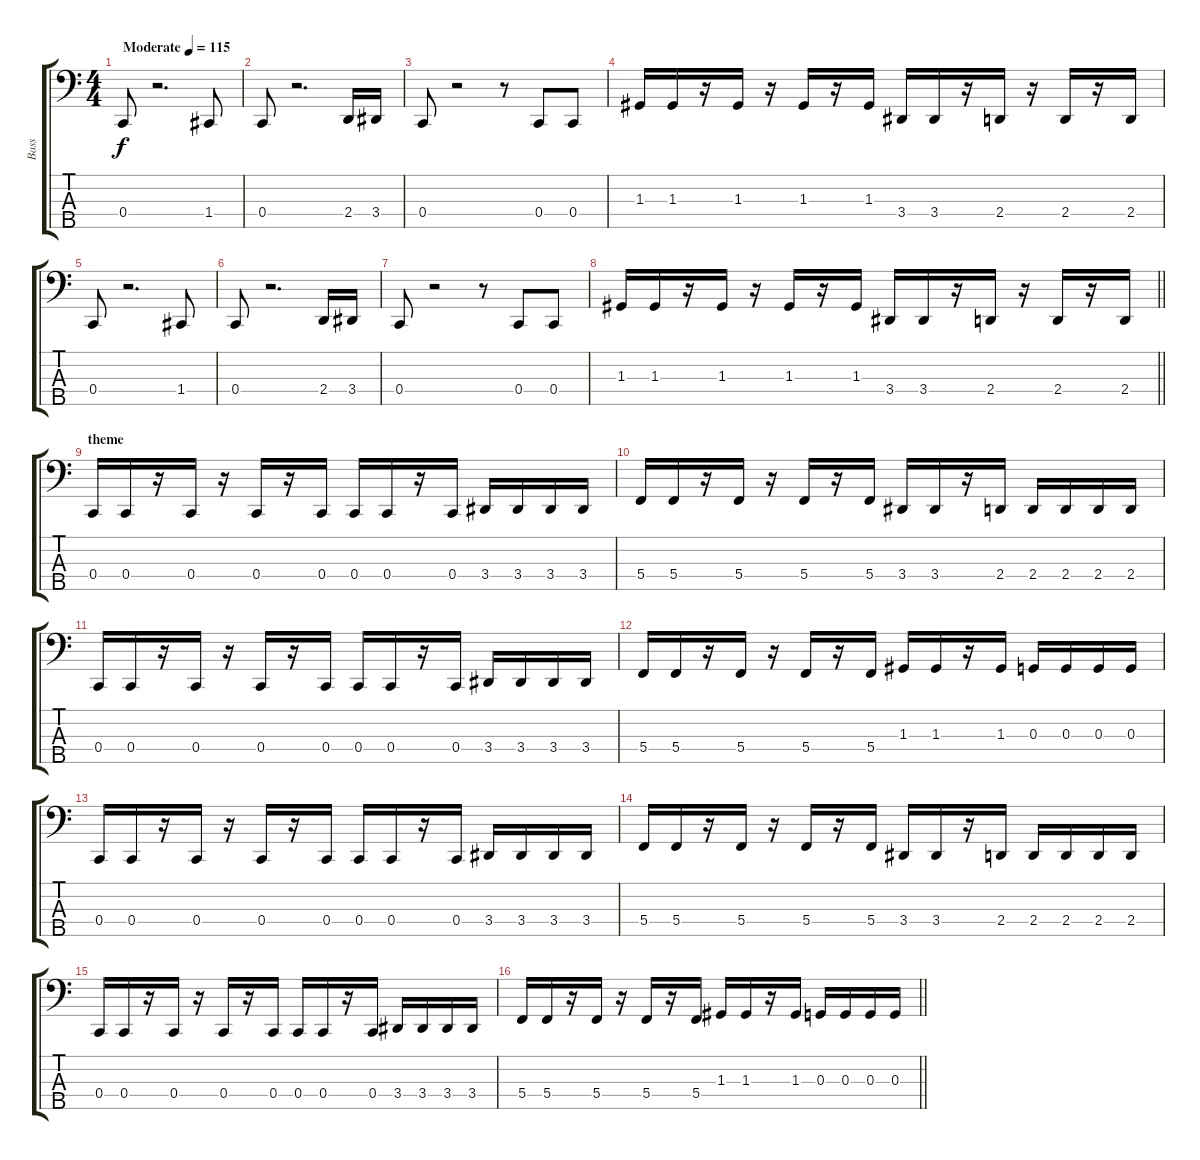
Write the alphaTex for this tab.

\track ("Bass" "Bass") {instrument electricbasspick}
\staff {score tabs}
\tuning (F2 C2 G1 C1 A0) {hide}
\ts (4 4)
\tempo (115 "Moderate")
\clef f4
\ks c
0.4.8{dy f instrument electricbasspick} r.2{d} 1.4.8 |
0.4.8 r.2{d} 2.4.16 3.4.16 |
0.4.8 r.2 r.8 0.4.8 0.4.8 |
1.3.16 1.3.16 r.16 1.3.16 r.16 1.3.16 r.16 1.3.16 3.4.16 3.4.16 r.16 2.4.16 r.16 2.4.16 r.16 2.4.16 |
0.4.8 r.2{d} 1.4.8 |
0.4.8 r.2{d} 2.4.16 3.4.16 |
0.4.8 r.2 r.8 0.4.8 0.4.8 |
\barLineRight lightlight
1.3.16 1.3.16 r.16 1.3.16 r.16 1.3.16 r.16 1.3.16 3.4.16 3.4.16 r.16 2.4.16 r.16 2.4.16 r.16 2.4.16 |
\section ("" "theme")
0.4.16 0.4.16 r.16 0.4.16 r.16 0.4.16 r.16 0.4.16 0.4.16 0.4.16 r.16 0.4.16 3.4.16 3.4.16 3.4.16 3.4.16 |
5.4.16 5.4.16 r.16 5.4.16 r.16 5.4.16 r.16 5.4.16 3.4.16 3.4.16 r.16 2.4.16 2.4.16 2.4.16 2.4.16 2.4.16 |
0.4.16 0.4.16 r.16 0.4.16 r.16 0.4.16 r.16 0.4.16 0.4.16 0.4.16 r.16 0.4.16 3.4.16 3.4.16 3.4.16 3.4.16 |
5.4.16 5.4.16 r.16 5.4.16 r.16 5.4.16 r.16 5.4.16 1.3.16 1.3.16 r.16 1.3.16 0.3.16 0.3.16 0.3.16 0.3.16 |
0.4.16 0.4.16 r.16 0.4.16 r.16 0.4.16 r.16 0.4.16 0.4.16 0.4.16 r.16 0.4.16 3.4.16 3.4.16 3.4.16 3.4.16 |
5.4.16 5.4.16 r.16 5.4.16 r.16 5.4.16 r.16 5.4.16 3.4.16 3.4.16 r.16 2.4.16 2.4.16 2.4.16 2.4.16 2.4.16 |
0.4.16 0.4.16 r.16 0.4.16 r.16 0.4.16 r.16 0.4.16 0.4.16 0.4.16 r.16 0.4.16 3.4.16 3.4.16 3.4.16 3.4.16 |
\barLineRight lightlight
5.4.16 5.4.16 r.16 5.4.16 r.16 5.4.16 r.16 5.4.16 1.3.16 1.3.16 r.16 1.3.16 0.3.16 0.3.16 0.3.16 0.3.16
